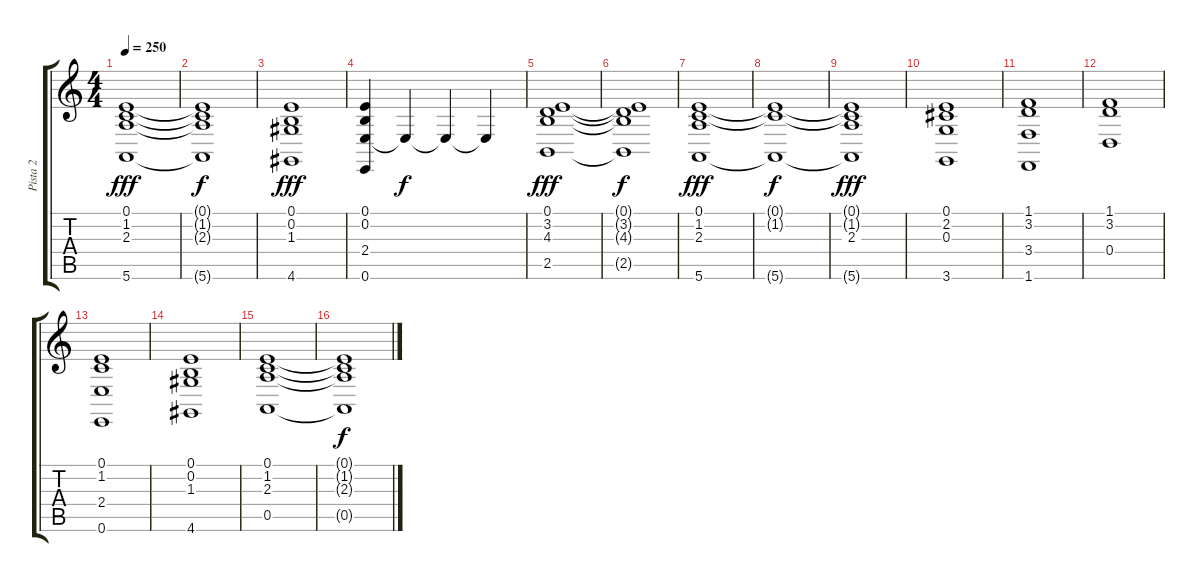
\track ("Pista 2" "Pista 2") {instrument synthstrings2}
\staff {score tabs}
\tuning (E4 B3 G3 D3 A2 E2) {hide}
\ts (4 4)
\tempo 250
\clef g2
\ks c
(0.1 1.2 2.3 5.6).1{dy fff instrument synthstrings2} |
(0.1{t} 1.2{t} 2.3{t} 5.6{t}).1{dy f} |
(0.1 0.2 1.3 4.6).1{dy fff} |
(0.1 0.2 2.4 0.6).4 2.4{t}.4{dy f} 2.4{t}.4 2.4{t}.4 |
(0.1 3.2 4.3 2.5).1{dy fff} |
(0.1{t} 3.2{t} 4.3{t} 2.5{t}).1{dy f} |
(0.1 1.2 2.3 5.6).1{dy fff} |
(0.1{t} 1.2{t} 5.6{t}).1{dy f} |
(0.1{t} 1.2{t} 2.3 5.6{t}).1{dy fff} |
(0.1 2.2 0.3 3.6).1 |
(1.1 3.2 3.4 1.6).1 |
(1.1 3.2 0.4).1 |
(0.1 1.2 2.4 0.6).1 |
(0.1 0.2 1.3 4.6).1 |
(0.1 1.2 2.3 0.5).1 |
(0.1{t} 1.2{t} 2.3{t} 0.5{t}).1{dy f}
